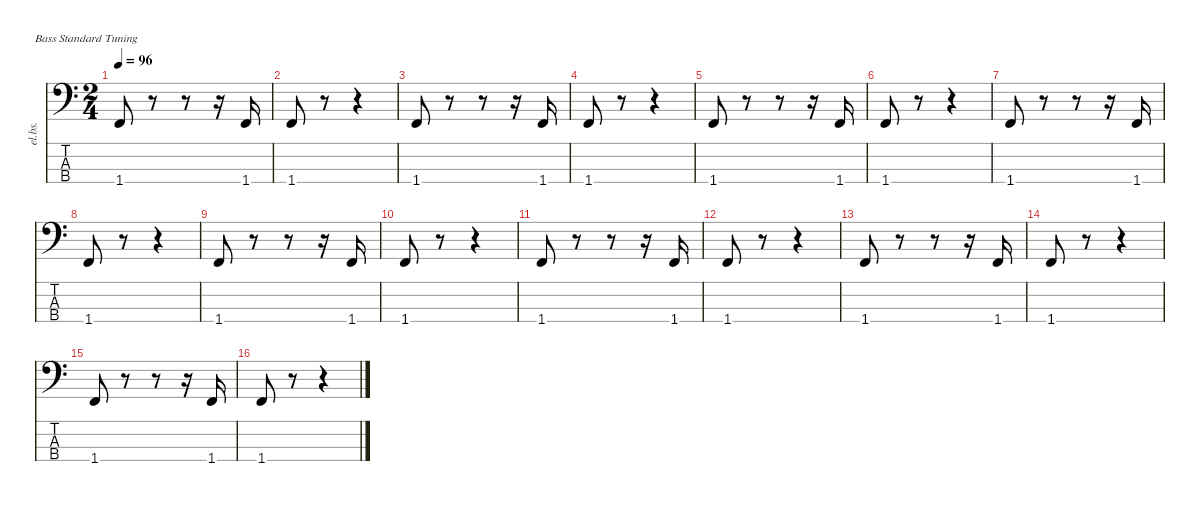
\defaultSystemsLayout 4
\hideDynamics
\bracketExtendMode nobrackets
\otherSystemsTrackNameOrientation horizontal
\track ("Bass" "el.bs.") {instrument electricbassfinger}
\staff {score tabs}
\tuning (G2 D2 A1 E1)
\ts (2 4)
\tempo 96
\clef f4
\ks c
1.4.8{dy f beam Up} r.8{beam Up} r.8{beam Up} r.16{beam Up} 1.4.16{beam Up} |
1.4.8{beam Up} r.8{beam Up} r.4{beam Up} |
1.4.8{beam Up} r.8{beam Up} r.8{beam Up} r.16{beam Up} 1.4.16{beam Up} |
1.4.8{beam Up} r.8{beam Up} r.4{beam Up} |
1.4.8{beam Up} r.8{beam Up} r.8{beam Up} r.16{beam Up} 1.4.16{beam Up} |
1.4.8{beam Up} r.8{beam Up} r.4{beam Up} |
1.4.8{beam Up} r.8{beam Up} r.8{beam Up} r.16{beam Up} 1.4.16{beam Up} |
1.4.8{beam Up} r.8{beam Up} r.4{beam Up} |
1.4.8{beam Up} r.8{beam Up} r.8{beam Up} r.16{beam Up} 1.4.16{beam Up} |
1.4.8{beam Up} r.8{beam Up} r.4{beam Up} |
1.4.8{beam Up} r.8{beam Up} r.8{beam Up} r.16{beam Up} 1.4.16{beam Up} |
1.4.8{beam Up} r.8{beam Up} r.4{beam Up} |
1.4.8{beam Up} r.8{beam Up} r.8{beam Up} r.16{beam Up} 1.4.16{beam Up} |
1.4.8{beam Up} r.8{beam Up} r.4{beam Up} |
1.4.8{beam Up} r.8{beam Up} r.8{beam Up} r.16{beam Up} 1.4.16{beam Up} |
1.4.8{beam Up} r.8{beam Up} r.4{beam Up}
